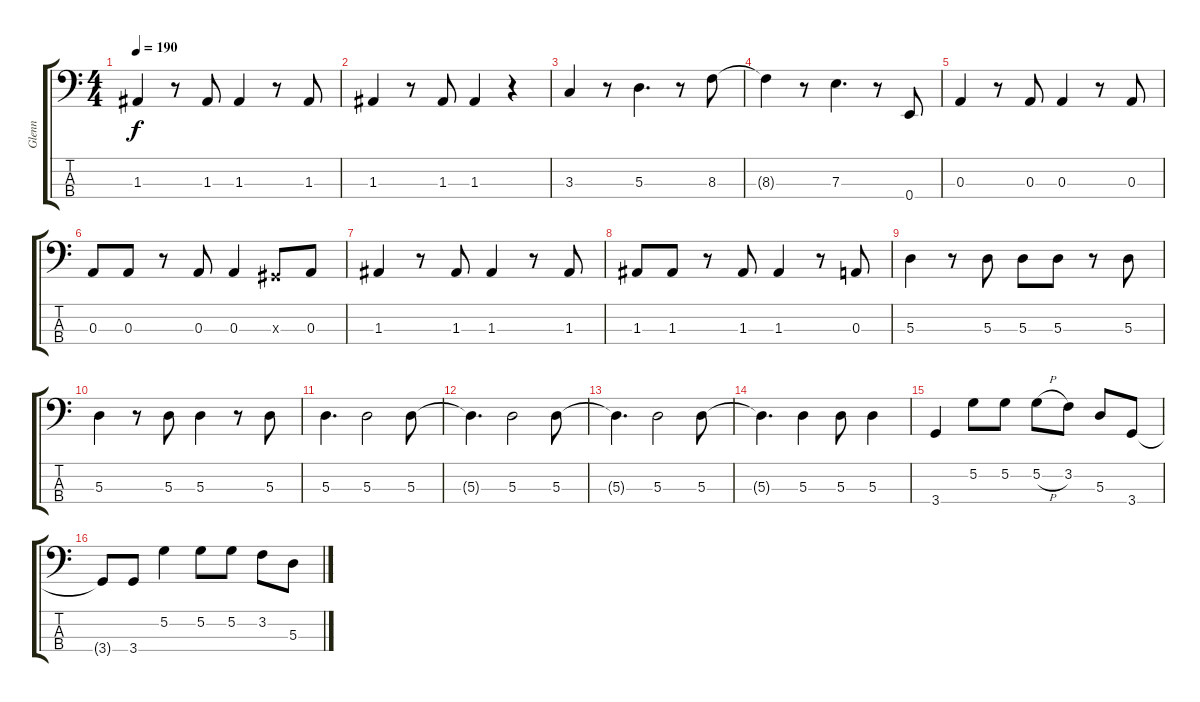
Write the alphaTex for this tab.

\track ("Glenn" "Glenn") {instrument electricbassfinger}
\staff {score tabs}
\tuning (G2 D2 A1 E1) {hide}
\ts (4 4)
\tempo 190
\clef f4
\ks c
1.3.4{dy f} r.8 1.3.8 1.3.4 r.8 1.3.8 |
1.3.4 r.8 1.3.8 1.3.4 r.4 |
3.3.4 r.8 5.3.4{d} r.8 8.3.8 |
8.3{t}.4 r.8 7.3.4{d} r.8 0.4.8 |
0.3.4 r.8 0.3.8 0.3.4 r.8 0.3.8 |
0.3.8 0.3.8 r.8 0.3.8 0.3.4 -1.3{x}.8 0.3.8 |
1.3.4 r.8 1.3.8 1.3.4 r.8 1.3.8 |
1.3.8 1.3.8 r.8 1.3.8 1.3.4 r.8 0.3.8 |
5.3.4 r.8 5.3.8 5.3.8 5.3.8 r.8 5.3.8 |
5.3.4 r.8 5.3.8 5.3.4 r.8 5.3.8 |
5.3.4{d} 5.3.2 5.3.8 |
5.3{t}.4{d} 5.3.2 5.3.8 |
5.3{t}.4{d} 5.3.2 5.3.8 |
5.3{t}.4{d} 5.3.4 5.3.8 5.3.4 |
3.4.4 5.2.8 5.2.8 5.2{h}.8 3.2.8 5.3.8 3.4.8 |
3.4{t}.8 3.4.8 5.2.4 5.2.8 5.2.8 3.2.8 5.3.8
